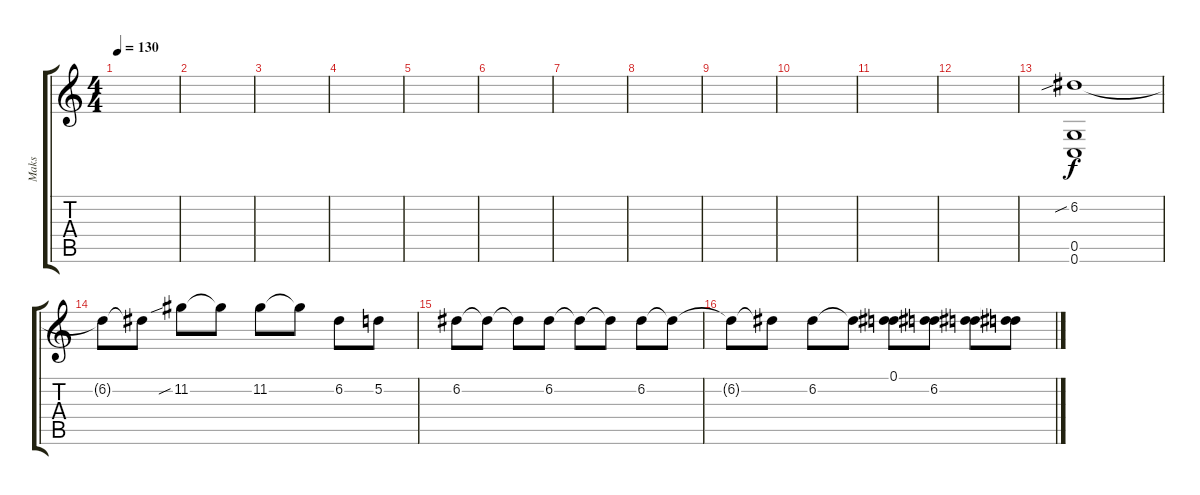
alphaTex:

\track ("Maks" "Maks") {instrument distortionguitar}
\staff {score tabs}
\tuning (D4 A3 F3 C3 G2 C2) {hide}
\ts (4 4)
\tempo 130
\clef g2
\ks c
|
|
|
|
|
|
|
|
|
|
|
|
(6.2{sib} 0.5 0.6).1 |
6.2{t}.8 6.2{t}.8 11.2{sib}.8 11.2{t}.8 11.2.8 11.2{t}.8 6.2.8 5.2.8 |
6.2.8 6.2{t}.8 6.2{t}.8 6.2.8 6.2{t}.8 6.2{t}.8 6.2.8 6.2{t}.8 |
6.2{t}.8 6.2{t}.8 6.2.8 6.2{t}.8 (0.1 6.2{t}).8 (0.1{t} 6.2).8 (0.1{t} 6.2{t}).8 (0.1{t} 6.2{t}).8
